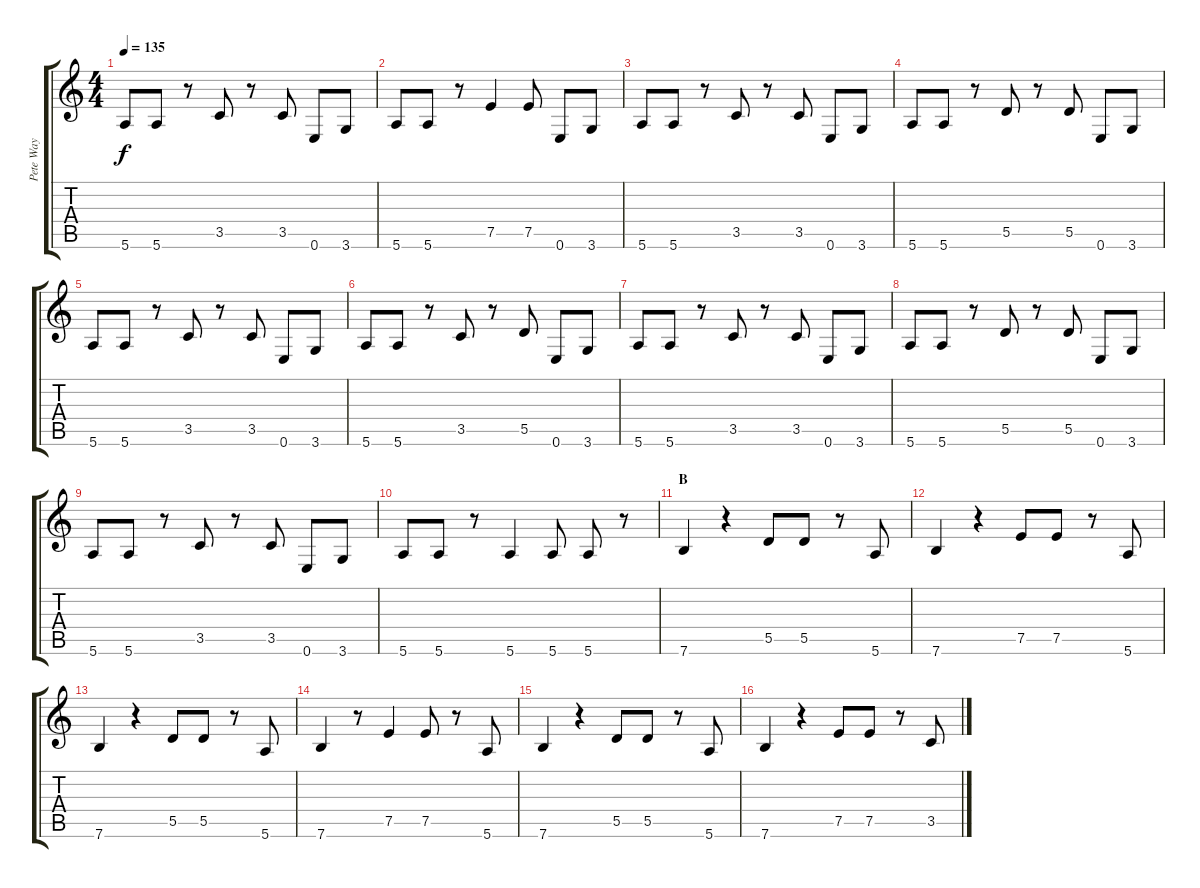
\track ("Pete Way" "Pete Way") {instrument electricbassfinger}
\staff {score tabs}
\tuning (E4 B3 G3 D3 A2 E2) {hide}
\ts (4 4)
\tempo 135
\clef g2
\ks c
5.6.8{dy f} 5.6.8 r.8 3.5.8 r.8 3.5.8 0.6.8 3.6.8 |
5.6.8 5.6.8 r.8 7.5.4 7.5.8 0.6.8 3.6.8 |
5.6.8 5.6.8 r.8 3.5.8 r.8 3.5.8 0.6.8 3.6.8 |
5.6.8 5.6.8 r.8 5.5.8 r.8 5.5.8 0.6.8 3.6.8 |
5.6.8 5.6.8 r.8 3.5.8 r.8 3.5.8 0.6.8 3.6.8 |
5.6.8 5.6.8 r.8 3.5.8 r.8 5.5.8 0.6.8 3.6.8 |
5.6.8 5.6.8 r.8 3.5.8 r.8 3.5.8 0.6.8 3.6.8 |
5.6.8 5.6.8 r.8 5.5.8 r.8 5.5.8 0.6.8 3.6.8 |
5.6.8 5.6.8 r.8 3.5.8 r.8 3.5.8 0.6.8 3.6.8 |
5.6.8 5.6.8 r.8 5.6.4 5.6.8 5.6.8 r.8 |
\section ("" "B")
7.6.4 r.4 5.5.8 5.5.8 r.8 5.6.8 |
7.6.4 r.4 7.5.8 7.5.8 r.8 5.6.8 |
7.6.4 r.4 5.5.8 5.5.8 r.8 5.6.8 |
7.6.4 r.8 7.5.4 7.5.8 r.8 5.6.8 |
7.6.4 r.4 5.5.8 5.5.8 r.8 5.6.8 |
7.6.4 r.4 7.5.8 7.5.8 r.8 3.5.8
